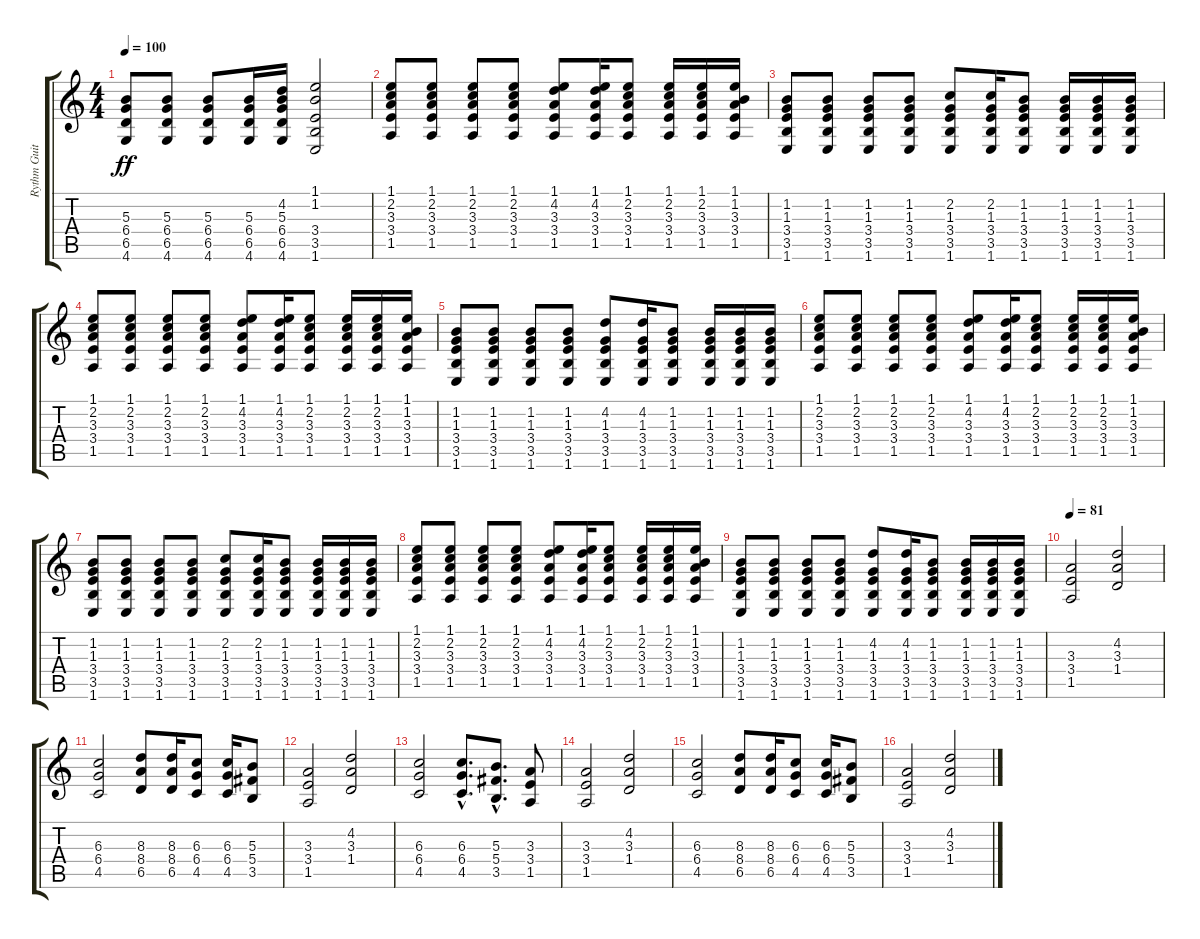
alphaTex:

\track ("Rythm Guitar" "Rythm Guit") {instrument distortionguitar}
\staff {score tabs}
\tuning (Eb4 Bb3 Gb3 Db3 Ab2 Eb2) {hide}
\ts (4 4)
\tempo 100
\clef g2
\ks c
(5.3 6.4 6.5 4.6).8{dy ff} (5.3 6.4 6.5 4.6).8 (5.3 6.4 6.5 4.6).8 (5.3 6.4 6.5 4.6).16 (4.2 5.3 6.4 6.5 4.6).16 (1.1 1.2 3.4 3.5 1.6).2 |
(1.1 2.2 3.3 3.4 1.5).8 (1.1 2.2 3.3 3.4 1.5).8 (1.1 2.2 3.3 3.4 1.5).8 (1.1 2.2 3.3 3.4 1.5).8 (1.1 4.2 3.3 3.4 1.5).8 (1.1 4.2 3.3 3.4 1.5).16 (1.1 2.2 3.3 3.4 1.5).8 (1.1 2.2 3.3 3.4 1.5).16 (1.1 2.2 3.3 3.4 1.5).16 (1.1 1.2 3.3 3.4 1.5).16 |
(1.2 1.3 3.4 3.5 1.6).8 (1.2 1.3 3.4 3.5 1.6).8 (1.2 1.3 3.4 3.5 1.6).8 (1.2 1.3 3.4 3.5 1.6).8 (2.2 1.3 3.4 3.5 1.6).8 (2.2 1.3 3.4 3.5 1.6).16 (1.2 1.3 3.4 3.5 1.6).8 (1.2 1.3 3.4 3.5 1.6).16 (1.2 1.3 3.4 3.5 1.6).16 (1.2 1.3 3.4 3.5 1.6).16 |
(1.1 2.2 3.3 3.4 1.5).8 (1.1 2.2 3.3 3.4 1.5).8 (1.1 2.2 3.3 3.4 1.5).8 (1.1 2.2 3.3 3.4 1.5).8 (1.1 4.2 3.3 3.4 1.5).8 (1.1 4.2 3.3 3.4 1.5).16 (1.1 2.2 3.3 3.4 1.5).8 (1.1 2.2 3.3 3.4 1.5).16 (1.1 2.2 3.3 3.4 1.5).16 (1.1 1.2 3.3 3.4 1.5).16 |
(1.2 1.3 3.4 3.5 1.6).8 (1.2 1.3 3.4 3.5 1.6).8 (1.2 1.3 3.4 3.5 1.6).8 (1.2 1.3 3.4 3.5 1.6).8 (4.2 1.3 3.4 3.5 1.6).8 (4.2 1.3 3.4 3.5 1.6).16 (1.2 1.3 3.4 3.5 1.6).8 (1.2 1.3 3.4 3.5 1.6).16 (1.2 1.3 3.4 3.5 1.6).16 (1.2 1.3 3.4 3.5 1.6).16 |
(1.1 2.2 3.3 3.4 1.5).8 (1.1 2.2 3.3 3.4 1.5).8 (1.1 2.2 3.3 3.4 1.5).8 (1.1 2.2 3.3 3.4 1.5).8 (1.1 4.2 3.3 3.4 1.5).8 (1.1 4.2 3.3 3.4 1.5).16 (1.1 2.2 3.3 3.4 1.5).8 (1.1 2.2 3.3 3.4 1.5).16 (1.1 2.2 3.3 3.4 1.5).16 (1.1 1.2 3.3 3.4 1.5).16 |
(1.2 1.3 3.4 3.5 1.6).8 (1.2 1.3 3.4 3.5 1.6).8 (1.2 1.3 3.4 3.5 1.6).8 (1.2 1.3 3.4 3.5 1.6).8 (2.2 1.3 3.4 3.5 1.6).8 (2.2 1.3 3.4 3.5 1.6).16 (1.2 1.3 3.4 3.5 1.6).8 (1.2 1.3 3.4 3.5 1.6).16 (1.2 1.3 3.4 3.5 1.6).16 (1.2 1.3 3.4 3.5 1.6).16 |
(1.1 2.2 3.3 3.4 1.5).8 (1.1 2.2 3.3 3.4 1.5).8 (1.1 2.2 3.3 3.4 1.5).8 (1.1 2.2 3.3 3.4 1.5).8 (1.1 4.2 3.3 3.4 1.5).8 (1.1 4.2 3.3 3.4 1.5).16 (1.1 2.2 3.3 3.4 1.5).8 (1.1 2.2 3.3 3.4 1.5).16 (1.1 2.2 3.3 3.4 1.5).16 (1.1 1.2 3.3 3.4 1.5).16 |
(1.2 1.3 3.4 3.5 1.6).8 (1.2 1.3 3.4 3.5 1.6).8 (1.2 1.3 3.4 3.5 1.6).8 (1.2 1.3 3.4 3.5 1.6).8 (4.2 1.3 3.4 3.5 1.6).8 (4.2 1.3 3.4 3.5 1.6).16 (1.2 1.3 3.4 3.5 1.6).8 (1.2 1.3 3.4 3.5 1.6).16 (1.2 1.3 3.4 3.5 1.6).16 (1.2 1.3 3.4 3.5 1.6).16 |
\tempo 81
(3.3 3.4 1.5).2 (4.2 3.3 1.4).2 |
(6.3 6.4 4.5).2 (8.3 8.4 6.5).8 (8.3 8.4 6.5).16 (6.3 6.4 4.5).8 (6.3 6.4 4.5).16 (5.3 5.4 3.5).8 |
(3.3 3.4 1.5).2 (4.2 3.3 1.4).2 |
(6.3 6.4 4.5).2 (6.3{hac} 6.4{hac} 4.5{hac}).8{d} (5.3{hac} 5.4{hac} 3.5{hac}).8{d} (3.3 3.4 1.5).8 |
(3.3 3.4 1.5).2 (4.2 3.3 1.4).2 |
(6.3 6.4 4.5).2 (8.3 8.4 6.5).8 (8.3 8.4 6.5).16 (6.3 6.4 4.5).8 (6.3 6.4 4.5).16 (5.3 5.4 3.5).8 |
(3.3 3.4 1.5).2 (4.2 3.3 1.4).2
